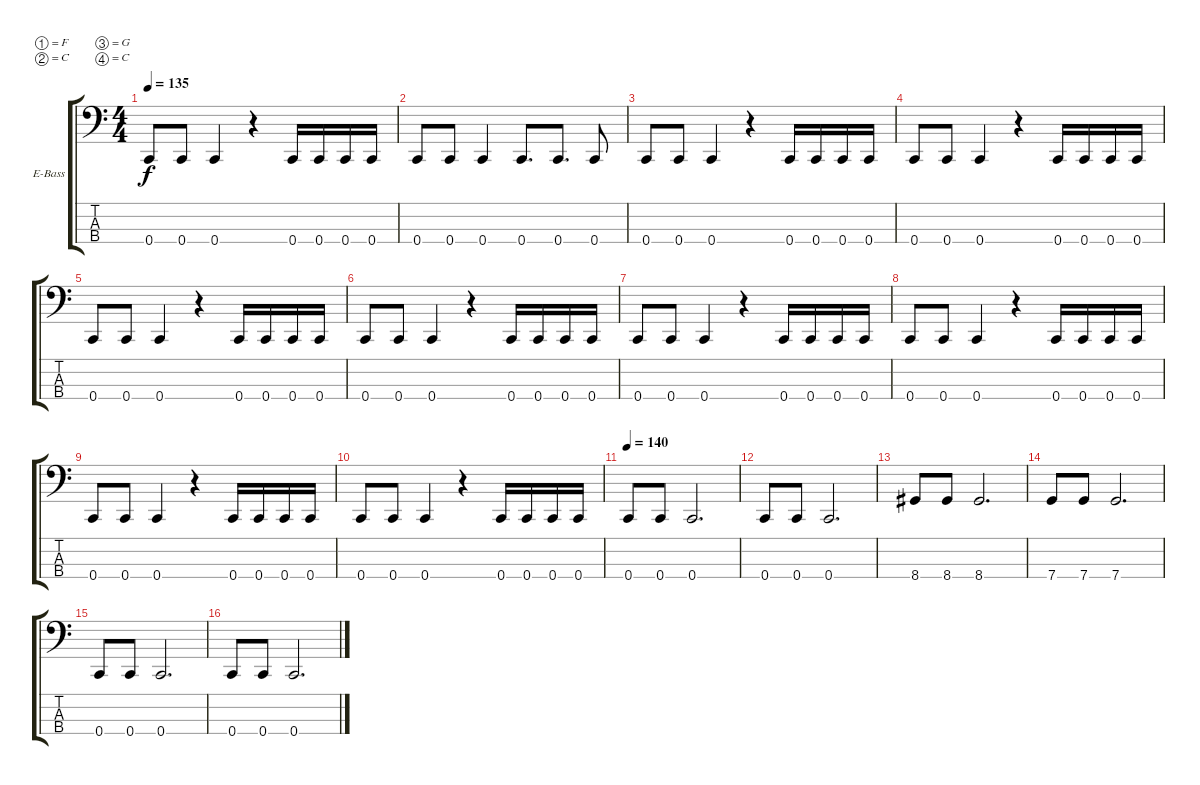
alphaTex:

\bracketExtendMode groupsimilarinstruments
\firstSystemTrackNameOrientation horizontal
\otherSystemsTrackNameOrientation horizontal
\track ("Track 3" "E-Bass") {instrument electricbasspick}
\staff {score tabs}
\tuning (F2 C2 G1 C1)
\ts (4 4)
\tempo 135
\clef f4
\ks c
0.4.8{dy f} 0.4.8 0.4.4 r.4 0.4.16 0.4.16 0.4.16 0.4.16 |
0.4.8 0.4.8 0.4.4 0.4.8{d} 0.4.8{d} 0.4.8 |
0.4.8 0.4.8 0.4.4 r.4 0.4.16 0.4.16 0.4.16 0.4.16 |
0.4.8 0.4.8 0.4.4 r.4 0.4.16 0.4.16 0.4.16 0.4.16 |
0.4.8 0.4.8 0.4.4 r.4 0.4.16 0.4.16 0.4.16 0.4.16 |
0.4.8 0.4.8 0.4.4 r.4 0.4.16 0.4.16 0.4.16 0.4.16 |
0.4.8 0.4.8 0.4.4 r.4 0.4.16 0.4.16 0.4.16 0.4.16 |
0.4.8 0.4.8 0.4.4 r.4 0.4.16 0.4.16 0.4.16 0.4.16 |
0.4.8 0.4.8 0.4.4 r.4 0.4.16 0.4.16 0.4.16 0.4.16 |
0.4.8 0.4.8 0.4.4 r.4 0.4.16 0.4.16 0.4.16 0.4.16 |
\tempo 140
0.4.8 0.4.8 0.4.2{d} |
0.4.8 0.4.8 0.4.2{d} |
8.4.8 8.4.8 8.4.2{d} |
7.4.8 7.4.8 7.4.2{d} |
0.4.8 0.4.8 0.4.2{d} |
0.4.8 0.4.8 0.4.2{d}
